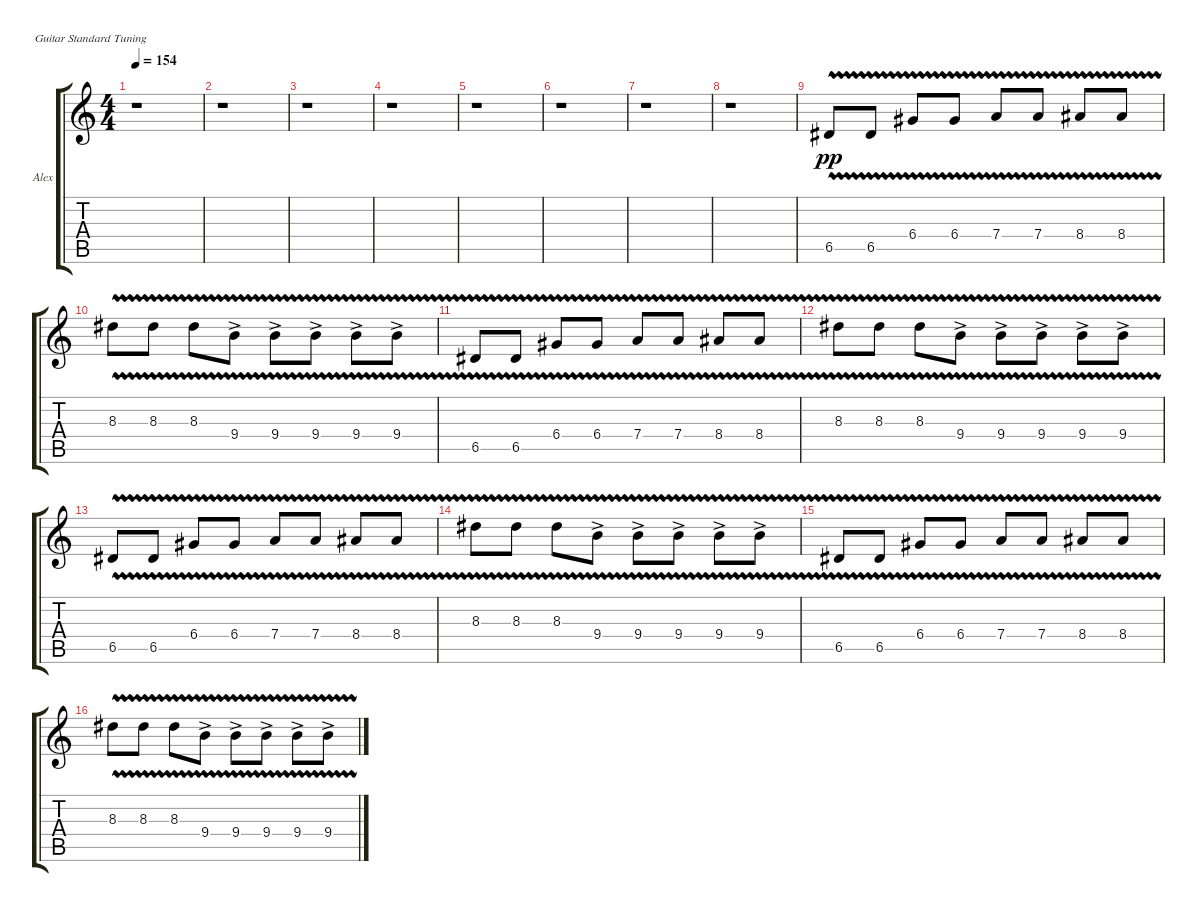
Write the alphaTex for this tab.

\defaultSystemsLayout 4
\bracketExtendMode groupsimilarinstruments
\firstSystemTrackNameOrientation horizontal
\otherSystemsTrackNameOrientation horizontal
\track ("Alex Turner" "Alex") {instrument distortionguitar}
\staff {score tabs}
\tuning (E4 B3 G3 D3 A2 E2)
\ts (4 4)
\tempo 154
\clef g2
\ks c
r.1{dy pp} |
r.1 |
r.1 |
r.1 |
r.1 |
r.1 |
r.1 |
r.1 |
6.5{vw}.8 6.5{vw}.8 6.4{vw}.8 6.4{vw}.8 7.4{vw}.8 7.4{vw}.8 8.4{vw}.8 8.4{vw}.8 |
8.3{vw}.8 8.3{vw}.8 8.3{vw}.8 9.4{vw ac}.8 9.4{vw ac}.8 9.4{vw ac}.8 9.4{vw ac}.8 9.4{vw ac}.8 |
6.5{vw}.8 6.5{vw}.8 6.4{vw}.8 6.4{vw}.8 7.4{vw}.8 7.4{vw}.8 8.4{vw}.8 8.4{vw}.8 |
8.3{vw}.8 8.3{vw}.8 8.3{vw}.8 9.4{vw ac}.8 9.4{vw ac}.8 9.4{vw ac}.8 9.4{vw ac}.8 9.4{vw ac}.8 |
6.5{vw}.8 6.5{vw}.8 6.4{vw}.8 6.4{vw}.8 7.4{vw}.8 7.4{vw}.8 8.4{vw}.8 8.4{vw}.8 |
8.3{vw}.8 8.3{vw}.8 8.3{vw}.8 9.4{vw ac}.8 9.4{vw ac}.8 9.4{vw ac}.8 9.4{vw ac}.8 9.4{vw ac}.8 |
6.5{vw}.8 6.5{vw}.8 6.4{vw}.8 6.4{vw}.8 7.4{vw}.8 7.4{vw}.8 8.4{vw}.8 8.4{vw}.8 |
8.3{vw}.8 8.3{vw}.8 8.3{vw}.8 9.4{vw ac}.8 9.4{vw ac}.8 9.4{vw ac}.8 9.4{vw ac}.8 9.4{vw ac}.8
